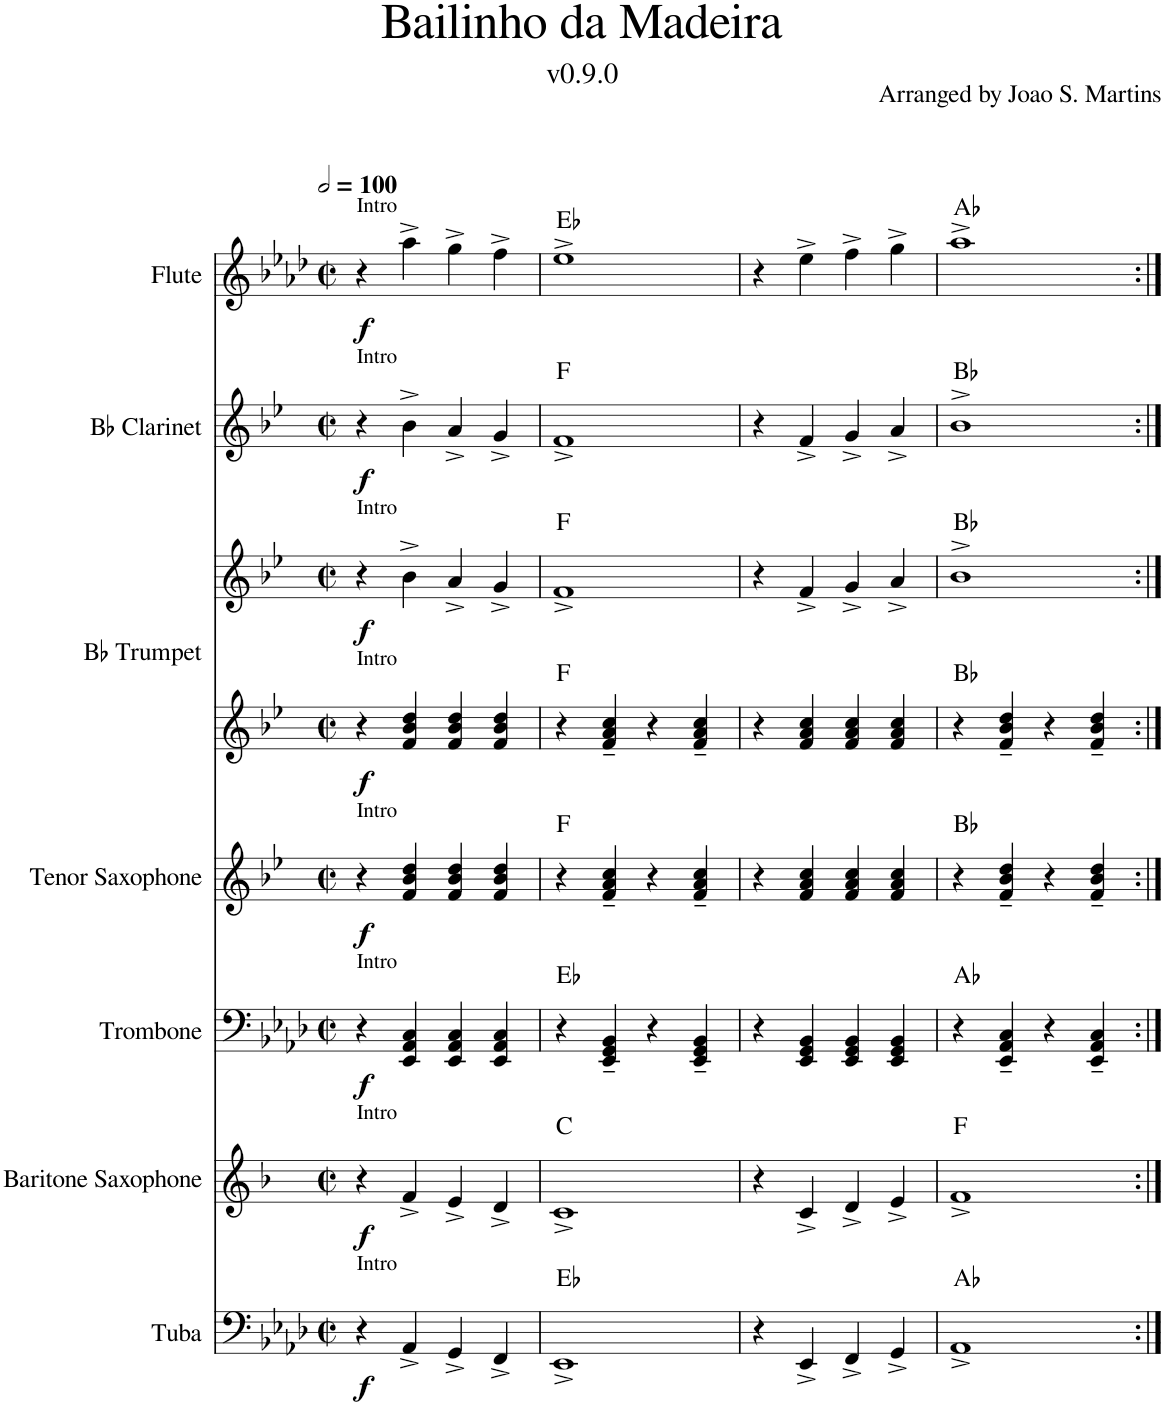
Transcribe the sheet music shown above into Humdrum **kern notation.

**kern	**dynam	**harte	**kern	**dynam	**harte	**kern	**dynam	**harte	**kern	**dynam	**harte	**kern	**kern	**dynam	**harte	**kern	**dynam	**harte	**kern	**dynam	**harte	**kern	**dynam	**harte	**kern	**dynam	**harte	**kern	**dynam	**harte	**kern	**dynam	**harte	**kern	**dynam	**harte
*part12	*part12	*part12	*part11	*part11	*part11	*part10	*part10	*part10	*part9	*part9	*part9	*part8	*part8	*part8	*part8	*part7	*part7	*part7	*part6	*part6	*part6	*part5	*part5	*part5	*part4	*part4	*part4	*part3	*part3	*part3	*part2	*part2	*part2	*part1	*part1	*part1
*staff13	*staff13	*	*staff12	*staff12	*	*staff11	*staff11	*	*staff10	*staff10	*	*staff9	*staff8	*staff8/9	*	*staff7	*staff7	*	*staff6	*staff6	*	*staff5	*staff5	*	*staff4	*staff4	*	*staff3	*staff3	*	*staff2	*staff2	*	*staff1	*staff1	*
*I"Tuba	*	*	*I"Baritone Saxophone	*	*	*I"Trombone	*	*	*I"Tenor Saxophone	*	*	*I"Bb Trumpet	*	*	*	*I"Bb Clarinet	*	*	*I"Flute	*	*	*I"Bass	*	*	*I"Baritone	*	*	*I"Tenor	*	*	*I"Alto	*	*	*I"Soprano	*	*
*I'Tba.	*	*	*I'Bar. Sax.	*	*	*I'Tbn.	*	*	*I'T. Sax.	*	*	*I'Bb Tpt.	*	*	*	*I'Bb Cl.	*	*	*I'Fl.	*	*	*I'B.	*	*	*I'Bar.	*	*	*I'T.	*	*	*I'A.	*	*	*I'S.	*	*
*	*	*	*	*	*	*	*	*	*	*	*	*	*	*	*	*	*	*	*	*	*	*stria5	*	*	*stria5	*	*	*stria5	*	*	*stria5	*	*	*stria5	*	*
*clefF4	*	*	*clefG2	*	*	*clefF4	*	*	*clefG2	*	*	*clefG2	*clefG2	*	*	*clefG2	*	*	*clefG2	*	*	*clefF4	*	*	*clefF4	*	*	*clefGv2	*	*	*clefG2	*	*	*clefG2	*	*
*	*	*	*Trd12c21	*	*	*	*	*	*Trd8c14	*	*	*Trd1c2	*Trd1c2	*	*	*Trd1c2	*	*	*	*	*	*	*	*	*	*	*	*	*	*	*	*	*	*	*	*
*k[b-e-a-d-]	*	*	*k[b-]	*	*	*k[b-e-a-d-]	*	*	*k[b-e-]	*	*	*k[b-e-]	*k[b-e-]	*	*	*k[b-e-]	*	*	*k[b-e-a-d-]	*	*	*k[b-e-a-d-]	*	*	*k[b-e-a-d-]	*	*	*k[b-e-a-d-]	*	*	*k[b-e-a-d-]	*	*	*k[b-e-a-d-]	*	*
*M2/2	*	*	*M2/2	*	*	*M2/2	*	*	*M2/2	*	*	*M2/2	*M2/2	*	*	*M2/2	*	*	*M2/2	*	*	*M2/2	*	*	*M2/2	*	*	*M2/2	*	*	*M2/2	*	*	*M2/2	*	*
*met(c|)	*	*	*met(c|)	*	*	*met(c|)	*	*	*met(c|)	*	*	*met(c|)	*met(c|)	*	*	*met(c|)	*	*	*met(c|)	*	*	*met(c|)	*	*	*met(c|)	*	*	*met(c|)	*	*	*met(c|)	*	*	*met(c|)	*	*
*MM200	*	*	*MM200	*	*	*MM200	*	*	*MM200	*	*	*MM200	*MM200	*	*	*MM200	*	*	*MM200	*	*	*MM200	*	*	*MM200	*	*	*MM200	*	*	*MM200	*	*	*MM200	*	*
=1	=1	=1	=1	=1	=1	=1	=1	=1	=1	=1	=1	=1	=1	=1	=1	=1	=1	=1	=1	=1	=1	=1	=1	=1	=1	=1	=1	=1	=1	=1	=1	=1	=1	=1	=1	=1
!	!	!	!	!	!	!	!	!	!	!	!	!	!	!	!	!	!	!	!	!	!	!	!	!	!	!	!	!	!	!	!	!	!	!LO:TX:a:t=Intro	!	!
!	!	!	!	!	!	!	!	!	!	!	!	!	!	!	!	!	!	!	!	!	!	!	!	!	!	!	!	!	!	!	!LO:TX:a:t=Intro	!	!	!	!	!
!	!	!	!	!	!	!	!	!	!	!	!	!	!	!	!	!	!	!	!	!	!	!	!	!	!	!	!	!LO:TX:a:t=Intro	!	!	!	!	!	!	!	!
!	!	!	!	!	!	!	!	!	!	!	!	!	!	!	!	!	!	!	!	!	!	!	!	!	!LO:TX:a:t=Intro	!	!	!	!	!	!	!	!	!	!	!
!	!	!	!	!	!	!	!	!	!	!	!	!	!	!	!	!	!	!	!	!	!	!LO:TX:a:t=Intro	!	!	!	!	!	!	!	!	!	!	!	!	!	!
!	!	!	!	!	!	!	!	!	!	!	!	!	!	!	!	!	!	!	!LO:TX:a:t=Intro	!	!	!	!	!	!	!	!	!	!	!	!	!	!	!	!	!
!	!	!	!	!	!	!	!	!	!	!	!	!	!	!	!	!LO:TX:a:t=Intro	!	!	!	!	!	!	!	!	!	!	!	!	!	!	!	!	!	!	!	!
!	!	!	!	!	!	!	!	!	!	!	!	!	!LO:TX:a:t=Intro	!	!	!	!	!	!	!	!	!	!	!	!	!	!	!	!	!	!	!	!	!	!	!
!	!	!	!	!	!	!	!	!	!	!	!	!LO:TX:a:t=Intro	!	!	!	!	!	!	!	!	!	!	!	!	!	!	!	!	!	!	!	!	!	!	!	!
!	!	!	!	!	!	!	!	!	!LO:TX:a:t=Intro	!	!	!	!	!	!	!	!	!	!	!	!	!	!	!	!	!	!	!	!	!	!	!	!	!	!	!
!	!	!	!	!	!	!LO:TX:a:t=Intro	!	!	!	!	!	!	!	!	!	!	!	!	!	!	!	!	!	!	!	!	!	!	!	!	!	!	!	!	!	!
!	!	!	!LO:TX:a:t=Intro	!	!	!	!	!	!	!	!	!	!	!	!	!	!	!	!	!	!	!	!	!	!	!	!	!	!	!	!	!	!	!	!	!
!LO:TX:a:t=Intro	!	!	!	!	!	!	!	!	!	!	!	!	!	!	!	!	!	!	!	!	!	!	!	!	!	!	!	!	!	!	!	!	!	!	!	!
!	!LO:DY:b	!	!	!LO:DY:b	!	!	!LO:DY:b	!	!	!LO:DY:b	!	!	!	!LO:DY:b=2	!	!	!	!	!	!	!	!	!	!	!	!	!	!	!	!	!	!	!	!	!	!
!	!	!	!	!	!	!	!	!	!	!	!	!	!	!LO:DY:n=1:b	!	!	!LO:DY:b	!	!	!LO:DY:b	!	!	!LO:DY:b	!	!	!LO:DY:b	!	!	!LO:DY:b	!	!	!LO:DY:b	!	!	!LO:DY:b	!
4r	f	.	4r	f	.	4r	f	.	4r	f	.	4r	4r	f f	.	4r	f	.	4r	f	.	4r	f	.	4r	f	.	4r	f	.	4r	f	.	4r	f	.
4AA-^/	.	.	4f^/	.	.	4EE-/ 4AA-/ 4C/	.	.	4f/ 4b-/ 4dd/	.	.	4f/ 4b-/ 4dd/	4b-^\	.	.	4b-^\	.	.	4aa-^\	.	.	4AA-^	.	.	4E- 4A- 4c	.	.	4E- 4A- 4c	.	.	4a-^	.	.	4a-^	.	.
4GG^/	.	.	4e^/	.	.	4EE-/ 4AA-/ 4C/	.	.	4f/ 4b-/ 4dd/	.	.	4f/ 4b-/ 4dd/	4a^/	.	.	4a^/	.	.	4gg^\	.	.	4GG^	.	.	4E- 4A- 4c	.	.	4E- 4A- 4c	.	.	4g^	.	.	4g^	.	.
4FF^/	.	.	4d^/	.	.	4EE-/ 4AA-/ 4C/	.	.	4f/ 4b-/ 4dd/	.	.	4f/ 4b-/ 4dd/	4g^/	.	.	4g^/	.	.	4ff^\	.	.	4FF^	.	.	4E- 4A- 4c	.	.	4E- 4A- 4c	.	.	4f^	.	.	4f^	.	.
=2	=2	=2	=2	=2	=2	=2	=2	=2	=2	=2	=2	=2	=2	=2	=2	=2	=2	=2	=2	=2	=2	=2	=2	=2	=2	=2	=2	=2	=2	=2	=2	=2	=2	=2	=2	=2
1EE-^	.	Eb:maj	1c^	.	C:maj	4r	.	Eb:maj	4r	.	F:maj	4r	1f^	.	F:maj F:maj	1f^	.	F:maj	1ee-^	.	Eb:maj	1EE-^	.	Eb:maj	4r	.	Eb:maj	4r	.	Eb:maj	1e-^	.	Eb:maj	1e-^	.	Eb:maj Eb:maj
.	.	.	.	.	.	4EE-/~ 4GG/~ 4BB-/~	.	.	4f/~ 4a/~ 4cc/~	.	.	4f/~ 4a/~ 4cc/~	.	.	.	.	.	.	.	.	.	.	.	.	4E-~ 4G~ 4B-~	.	.	4E-~ 4G~ 4B-~	.	.	.	.	.	.	.	.
.	.	.	.	.	.	4r	.	.	4r	.	.	4r	.	.	.	.	.	.	.	.	.	.	.	.	4r	.	.	4r	.	.	.	.	.	.	.	.
.	.	.	.	.	.	4EE-/~ 4GG/~ 4BB-/~	.	.	4f/~ 4a/~ 4cc/~	.	.	4f/~ 4a/~ 4cc/~	.	.	.	.	.	.	.	.	.	.	.	.	4E-~ 4G~ 4B-~	.	.	4E-~ 4G~ 4B-~	.	.	.	.	.	.	.	.
=3	=3	=3	=3	=3	=3	=3	=3	=3	=3	=3	=3	=3	=3	=3	=3	=3	=3	=3	=3	=3	=3	=3	=3	=3	=3	=3	=3	=3	=3	=3	=3	=3	=3	=3	=3	=3
4r	.	.	4r	.	.	4r	.	.	4r	.	.	4r	4r	.	.	4r	.	.	4r	.	.	4r	.	.	4r	.	.	4r	.	.	4r	.	.	4r	.	.
4EE-^/	.	.	4c^/	.	.	4EE-/ 4GG/ 4BB-/	.	.	4f/ 4a/ 4cc/	.	.	4f/ 4a/ 4cc/	4f^/	.	.	4f^/	.	.	4ee-^\	.	.	4EE-^	.	.	4E- 4G 4B-	.	.	4E- 4G 4B-	.	.	4e-^	.	.	4e-^	.	.
4FF^/	.	.	4d^/	.	.	4EE-/ 4GG/ 4BB-/	.	.	4f/ 4a/ 4cc/	.	.	4f/ 4a/ 4cc/	4g^/	.	.	4g^/	.	.	4ff^\	.	.	4FF^	.	.	4E- 4G 4B-	.	.	4E- 4G 4B-	.	.	4f^	.	.	4f^	.	.
4GG^/	.	.	4e^/	.	.	4EE-/ 4GG/ 4BB-/	.	.	4f/ 4a/ 4cc/	.	.	4f/ 4a/ 4cc/	4a^/	.	.	4a^/	.	.	4gg^\	.	.	4GG^	.	.	4E- 4G 4B-	.	.	4E- 4G 4B-	.	.	4g^	.	.	4g^	.	.
=4	=4	=4	=4	=4	=4	=4	=4	=4	=4	=4	=4	=4	=4	=4	=4	=4	=4	=4	=4	=4	=4	=4	=4	=4	=4	=4	=4	=4	=4	=4	=4	=4	=4	=4	=4	=4
1AA-^	.	Ab:maj	1f^	.	F:maj	4r	.	Ab:maj	4r	.	Bb:maj	4r	1b-^	.	Bb:maj Bb:maj	1b-^	.	Bb:maj	1aa-^	.	Ab:maj	1AA-^	.	Ab:maj	4r	.	Ab:maj	4r	.	Ab:maj	1a-^	.	Ab:maj	1a-^	.	Ab:maj
.	.	.	.	.	.	4EE-/~ 4AA-/~ 4C/~	.	.	4f/~ 4b-/~ 4dd/~	.	.	4f/~ 4b-/~ 4dd/~	.	.	.	.	.	.	.	.	.	.	.	.	4E-~ 4A-~ 4c~	.	.	4E-~ 4A-~ 4c~	.	.	.	.	.	.	.	.
.	.	.	.	.	.	4r	.	.	4r	.	.	4r	.	.	.	.	.	.	.	.	.	.	.	.	4r	.	.	4r	.	.	.	.	.	.	.	.
.	.	.	.	.	.	4EE-/~ 4AA-/~ 4C/~	.	.	4f/~ 4b-/~ 4dd/~	.	.	4f/~ 4b-/~ 4dd/~	.	.	.	.	.	.	.	.	.	.	.	.	4E-~ 4A-~ 4c~	.	.	4E-~ 4A-~ 4c~	.	.	.	.	.	.	.	.
=:|!	=:|!	=:|!	=:|!	=:|!	=:|!	=:|!	=:|!	=:|!	=:|!	=:|!	=:|!	=:|!	=:|!	=:|!	=:|!	=:|!	=:|!	=:|!	=:|!	=:|!	=:|!	=:|!	=:|!	=:|!	=:|!	=:|!	=:|!	=:|!	=:|!	=:|!	=:|!	=:|!	=:|!	=:|!	=:|!	=:|!
*-	*-	*-	*-	*-	*-	*-	*-	*-	*-	*-	*-	*-	*-	*-	*-	*-	*-	*-	*-	*-	*-	*-	*-	*-	*-	*-	*-	*-	*-	*-	*-	*-	*-	*-	*-	*-
